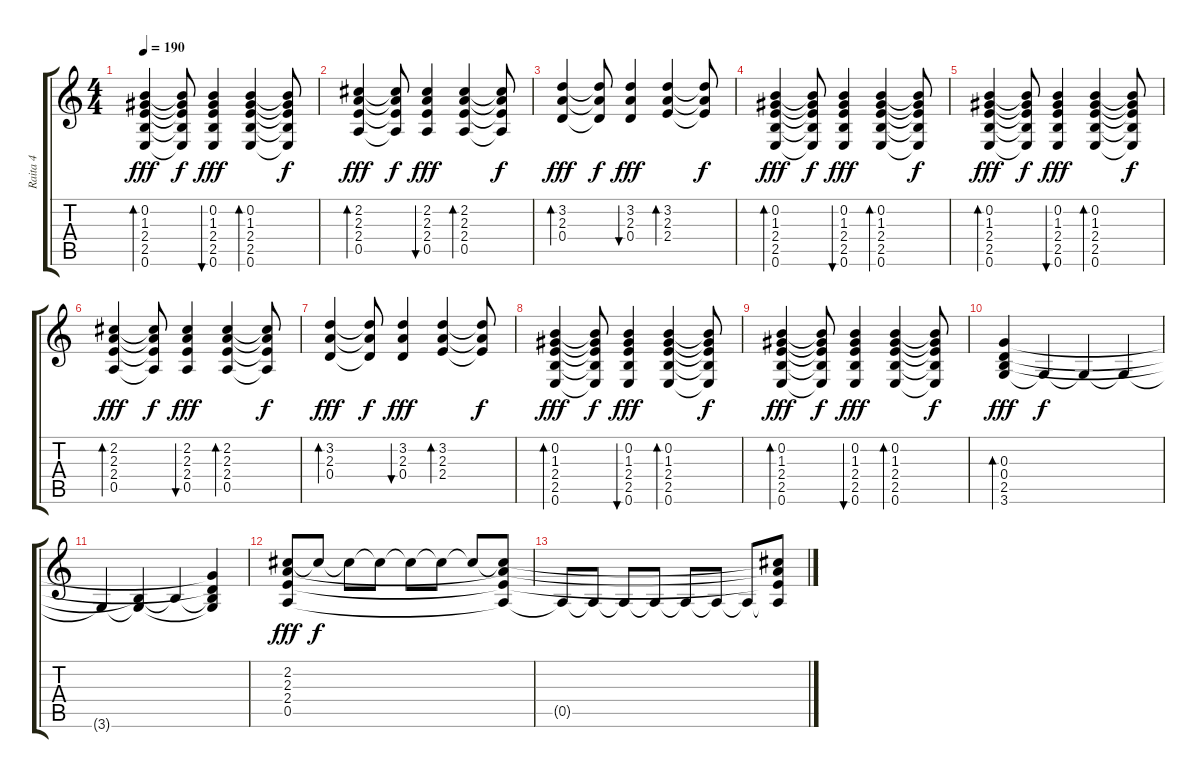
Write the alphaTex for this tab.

\track ("Raita 4" "Raita 4") {instrument acousticguitarsteel}
\staff {score tabs}
\tuning (E4 B3 G3 D3 A2 E2) {hide}
\ts (4 4)
\tempo 190
\clef g2
\ks c
(0.2 1.3 2.4 2.5 0.6).4{bd 60 dy fff} (0.2{t} 1.3{t} 2.4{t} 2.5{t} 0.6{t}).8{dy f} (0.2 1.3 2.4 2.5 0.6).4{bu 60 dy fff} (0.2 1.3 2.4 2.5 0.6).4{bd 60} (0.2{t} 1.3{t} 2.4{t} 2.5{t} 0.6{t}).8{dy f} |
(2.2 2.3 2.4 0.5).4{bd 60 dy fff} (2.2{t} 2.3{t} 2.4{t} 0.5{t}).8{dy f} (2.2 2.3 2.4 0.5).4{bu 60 dy fff} (2.2 2.3 2.4 0.5).4{bd 60} (2.2{t} 2.3{t} 2.4{t} 0.5{t}).8{dy f} |
(3.2 2.3 0.4).4{bd 60 dy fff} (3.2{t} 2.3{t} 0.4{t}).8{dy f} (3.2 2.3 0.4).4{bu 60 dy fff} (3.2 2.3 2.4).4{bd 60} (3.2{t} 2.3{t} 2.4{t}).8{dy f} |
(0.2 1.3 2.4 2.5 0.6).4{bd 60 dy fff} (0.2{t} 1.3{t} 2.4{t} 2.5{t} 0.6{t}).8{dy f} (0.2 1.3 2.4 2.5 0.6).4{bu 60 dy fff} (0.2 1.3 2.4 2.5 0.6).4{bd 60} (0.2{t} 1.3{t} 2.4{t} 2.5{t} 0.6{t}).8{dy f} |
(0.2 1.3 2.4 2.5 0.6).4{bd 60 dy fff} (0.2{t} 1.3{t} 2.4{t} 2.5{t} 0.6{t}).8{dy f} (0.2 1.3 2.4 2.5 0.6).4{bu 60 dy fff} (0.2 1.3 2.4 2.5 0.6).4{bd 60} (0.2{t} 1.3{t} 2.4{t} 2.5{t} 0.6{t}).8{dy f} |
(2.2 2.3 2.4 0.5).4{bd 60 dy fff} (2.2{t} 2.3{t} 2.4{t} 0.5{t}).8{dy f} (2.2 2.3 2.4 0.5).4{bu 60 dy fff} (2.2 2.3 2.4 0.5).4{bd 60} (2.2{t} 2.3{t} 2.4{t} 0.5{t}).8{dy f} |
(3.2 2.3 0.4).4{bd 60 dy fff} (3.2{t} 2.3{t} 0.4{t}).8{dy f} (3.2 2.3 0.4).4{bu 60 dy fff} (3.2 2.3 2.4).4{bd 60} (3.2{t} 2.3{t} 2.4{t}).8{dy f} |
(0.2 1.3 2.4 2.5 0.6).4{bd 60 dy fff} (0.2{t} 1.3{t} 2.4{t} 2.5{t} 0.6{t}).8{dy f} (0.2 1.3 2.4 2.5 0.6).4{bu 60 dy fff} (0.2 1.3 2.4 2.5 0.6).4{bd 60} (0.2{t} 1.3{t} 2.4{t} 2.5{t} 0.6{t}).8{dy f} |
(0.2 1.3 2.4 2.5 0.6).4{bd 60 dy fff} (0.2{t} 1.3{t} 2.4{t} 2.5{t} 0.6{t}).8{dy f} (0.2 1.3 2.4 2.5 0.6).4{bu 60 dy fff} (0.2 1.3 2.4 2.5 0.6).4{bd 60} (0.2{t} 1.3{t} 2.4{t} 2.5{t} 0.6{t}).8{dy f} |
(0.3 0.4 2.5 3.6).4{bd 60 dy fff} 3.6{t}.4{dy f} 3.6{t}.4 3.6{t}.4 |
3.6{t}.4 (2.5{t} 3.6{t}).4 2.5{t}.4 (0.3{t} 0.4{t} 2.5{t} 3.6{t}).4 |
(2.2 2.3 2.4 0.5).8{dy fff} 2.2{t}.8{dy f} 2.2{t}.8 2.2{t}.8 2.2{t}.8 2.2{t}.8 2.2{t}.8 (2.2{t} 2.3{t} 2.4{t} 0.5{t}).8 |
0.5{t}.8 0.5{t}.8 0.5{t}.8 0.5{t}.8 0.5{t}.8 0.5{t}.8 0.5{t}.8 (2.2{t} 2.3{t} 2.4{t} 0.5{t}).8
